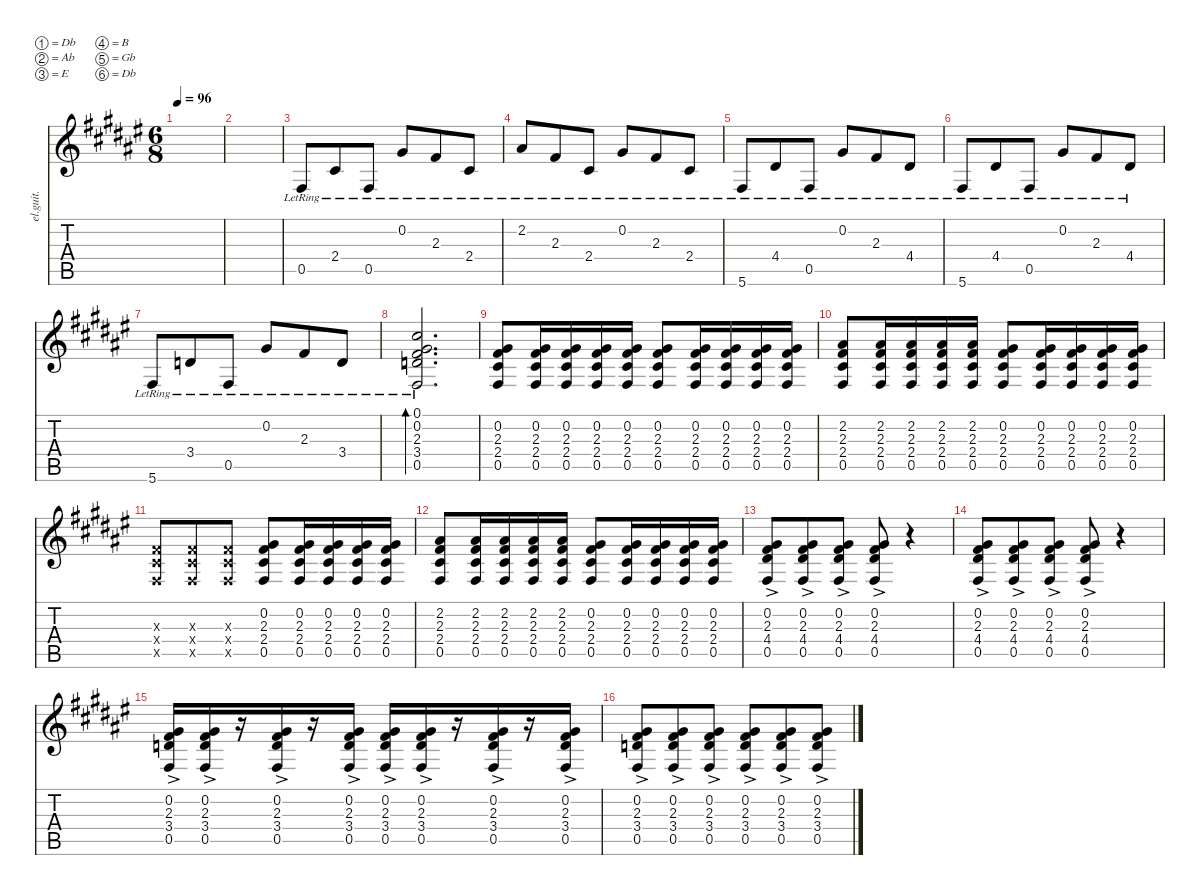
\defaultSystemsLayout 4
\hideDynamics
\bracketExtendMode nobrackets
\otherSystemsTrackNameOrientation horizontal
\track ("Guitar 1" "el.guit.") {mute instrument electricguitarclean}
\staff {score tabs}
\tuning (Db4 Ab3 E3 B2 Gb2 Db2)
\ts (6 8)
\tempo 96
\clef g2
\ks f#
|
|
0.5{lr acc #}.8{beam Up} 2.4{lr acc #}.8{beam Up} 0.5{lr acc #}.8{beam Up} 0.2{lr acc #}.8{beam Up} 2.3{lr acc #}.8{beam Up} 2.4{lr acc #}.8{beam Up} |
2.2{lr acc #}.8{beam Up} 2.3{lr acc #}.8{beam Up} 2.4{lr acc #}.8{beam Up} 0.2{lr acc #}.8{beam Up} 2.3{lr acc #}.8{beam Up} 2.4{lr acc #}.8{beam Up} |
5.6{lr acc #}.8{beam Up} 4.4{lr acc #}.8{beam Up} 0.5{lr acc #}.8{beam Up} 0.2{lr acc #}.8{beam Up} 2.3{lr acc #}.8{beam Up} 4.4{lr acc #}.8{beam Up} |
5.6{lr acc #}.8{beam Up} 4.4{lr acc #}.8{beam Up} 0.5{lr acc #}.8{beam Up} 0.2{lr acc #}.8{beam Up} 2.3{lr acc #}.8{beam Up} 4.4{lr acc #}.8{beam Up} |
5.6{lr acc #}.8{beam Up} 3.4{lr acc forcenatural}.8{beam Up} 0.5{lr acc #}.8{beam Up} 0.2{lr acc #}.8{beam Up} 2.3{lr acc #}.8{beam Up} 3.4{lr acc forcenatural}.8{beam Up} |
(0.5{lr acc #} 3.4{lr acc forcenatural} 2.3{lr acc #} 0.2{lr acc #} 0.1{lr acc #}).2{d bd 214 beam Up} |
(0.5{acc #} 2.4{acc #} 2.3{acc #} 0.2{acc #}).8{beam Up} (0.5{acc #} 2.4{acc #} 2.3{acc #} 0.2{acc #}).16{beam Up} (2.3{acc #} 2.4{acc #} 0.5{acc #} 0.2{acc #}).16{beam Up} (2.3{acc #} 2.4{acc #} 0.5{acc #} 0.2{acc #}).16{beam Up} (2.3{acc #} 2.4{acc #} 0.5{acc #} 0.2{acc #}).16{beam Up} (0.5{acc #} 2.4{acc #} 2.3{acc #} 0.2{acc #}).8{beam Up} (0.5{acc #} 2.4{acc #} 2.3{acc #} 0.2{acc #}).16{beam Up} (2.3{acc #} 2.4{acc #} 0.5{acc #} 0.2{acc #}).16{beam Up} (2.3{acc #} 2.4{acc #} 0.5{acc #} 0.2{acc #}).16{beam Up} (2.3{acc #} 2.4{acc #} 0.5{acc #} 0.2{acc #}).16{beam Up} |
(0.5{acc #} 2.4{acc #} 2.3{acc #} 2.2{acc #}).8{beam Up} (0.5{acc #} 2.4{acc #} 2.3{acc #} 2.2{acc #}).16{beam Up} (2.3{acc #} 2.4{acc #} 0.5{acc #} 2.2{acc #}).16{beam Up} (2.3{acc #} 2.4{acc #} 0.5{acc #} 2.2{acc #}).16{beam Up} (2.3{acc #} 2.4{acc #} 0.5{acc #} 2.2{acc #}).16{beam Up} (0.5{acc #} 2.4{acc #} 2.3{acc #} 0.2{acc #}).8{beam Up} (0.5{acc #} 2.4{acc #} 2.3{acc #} 0.2{acc #}).16{beam Up} (2.3{acc #} 2.4{acc #} 0.5{acc #} 0.2{acc #}).16{beam Up} (2.3{acc #} 2.4{acc #} 0.5{acc #} 0.2{acc #}).16{beam Up} (2.3{acc #} 2.4{acc #} 0.5{acc #} 0.2{acc #}).16{beam Up} |
(0.5{x acc #} 2.4{x acc #} 2.3{x acc #}).8{beam Up} (2.3{x acc #} 2.4{x acc #} 0.5{x acc #}).8{beam Up} (0.5{x acc #} 2.4{x acc #} 2.3{x acc #}).8{beam Up} (0.5{acc #} 2.4{acc #} 2.3{acc #} 0.2{acc #}).8{beam Up} (0.5{acc #} 2.4{acc #} 2.3{acc #} 0.2{acc #}).16{beam Up} (2.3{acc #} 2.4{acc #} 0.5{acc #} 0.2{acc #}).16{beam Up} (2.3{acc #} 2.4{acc #} 0.5{acc #} 0.2{acc #}).16{beam Up} (2.3{acc #} 2.4{acc #} 0.5{acc #} 0.2{acc #}).16{beam Up} |
(0.5{acc #} 2.4{acc #} 2.3{acc #} 2.2{acc #}).8{beam Up} (0.5{acc #} 2.4{acc #} 2.3{acc #} 2.2{acc #}).16{beam Up} (2.3{acc #} 2.4{acc #} 0.5{acc #} 2.2{acc #}).16{beam Up} (2.3{acc #} 2.4{acc #} 0.5{acc #} 2.2{acc #}).16{beam Up} (2.3{acc #} 2.4{acc #} 0.5{acc #} 2.2{acc #}).16{beam Up} (0.5{acc #} 2.4{acc #} 2.3{acc #} 0.2{acc #}).8{beam Up} (0.5{acc #} 2.4{acc #} 2.3{acc #} 0.2{acc #}).16{beam Up} (2.3{acc #} 2.4{acc #} 0.5{acc #} 0.2{acc #}).16{beam Up} (2.3{acc #} 2.4{acc #} 0.5{acc #} 0.2{acc #}).16{beam Up} (2.3{acc #} 2.4{acc #} 0.5{acc #} 0.2{acc #}).16{beam Up} |
(0.5{ac acc #} 4.4{ac acc #} 2.3{ac acc #} 0.2{acc #}).8{beam Up} (2.3{ac acc #} 4.4{ac acc #} 0.5{ac acc #} 0.2{acc #}).8{beam Up} (2.3{ac acc #} 4.4{ac acc #} 0.5{ac acc #} 0.2{acc #}).8{beam Up} (2.3{ac acc #} 4.4{ac acc #} 0.5{ac acc #} 0.2{acc #}).8{beam Up} r.4{beam Up} |
(0.5{ac acc #} 4.4{ac acc #} 2.3{ac acc #} 0.2{acc #}).8{beam Up} (2.3{ac acc #} 4.4{ac acc #} 0.5{ac acc #} 0.2{acc #}).8{beam Up} (2.3{ac acc #} 4.4{ac acc #} 0.5{ac acc #} 0.2{acc #}).8{beam Up} (2.3{ac acc #} 4.4{ac acc #} 0.5{ac acc #} 0.2{acc #}).8{beam Up} r.4{beam Up} |
(3.4{ac acc forcenatural} 2.3{ac acc #} 0.5{ac acc #} 0.2{acc #}).16{beam Up} (0.5{ac acc #} 3.4{ac acc forcenatural} 2.3{ac acc #} 0.2{acc #}).16{beam Up} r.16{beam Up} (2.3{ac acc #} 3.4{ac acc forcenatural} 0.5{ac acc #} 0.2{acc #}).16{beam Up} r.16{beam Up} (0.5{ac acc #} 3.4{ac acc forcenatural} 2.3{ac acc #} 0.2{acc #}).16{beam Up} (3.4{ac acc forcenatural} 2.3{ac acc #} 0.5{ac acc #} 0.2{acc #}).16{beam Up} (0.5{ac acc #} 3.4{ac acc forcenatural} 2.3{ac acc #} 0.2{acc #}).16{beam Up} r.16{beam Up} (2.3{ac acc #} 3.4{ac acc forcenatural} 0.5{ac acc #} 0.2{acc #}).16{beam Up} r.16{beam Up} (0.5{ac acc #} 3.4{ac acc forcenatural} 2.3{ac acc #} 0.2{acc #}).16{beam Up} |
(3.4{ac acc forcenatural} 2.3{ac acc #} 0.5{ac acc #} 0.2{acc #}).8{beam Up} (0.5{ac acc #} 2.3{ac acc #} 3.4{ac acc forcenatural} 0.2{acc #}).8{beam Up} (2.3{ac acc #} 3.4{ac acc forcenatural} 0.5{ac acc #} 0.2{acc #}).8{beam Up} (0.5{ac acc #} 3.4{ac acc forcenatural} 2.3{ac acc #} 0.2{acc #}).8{beam Up} (3.4{ac acc forcenatural} 2.3{ac acc #} 0.5{ac acc #} 0.2{acc #}).8{beam Up} (0.5{ac acc #} 3.4{ac acc forcenatural} 2.3{ac acc #} 0.2{acc #}).8{beam Up}
